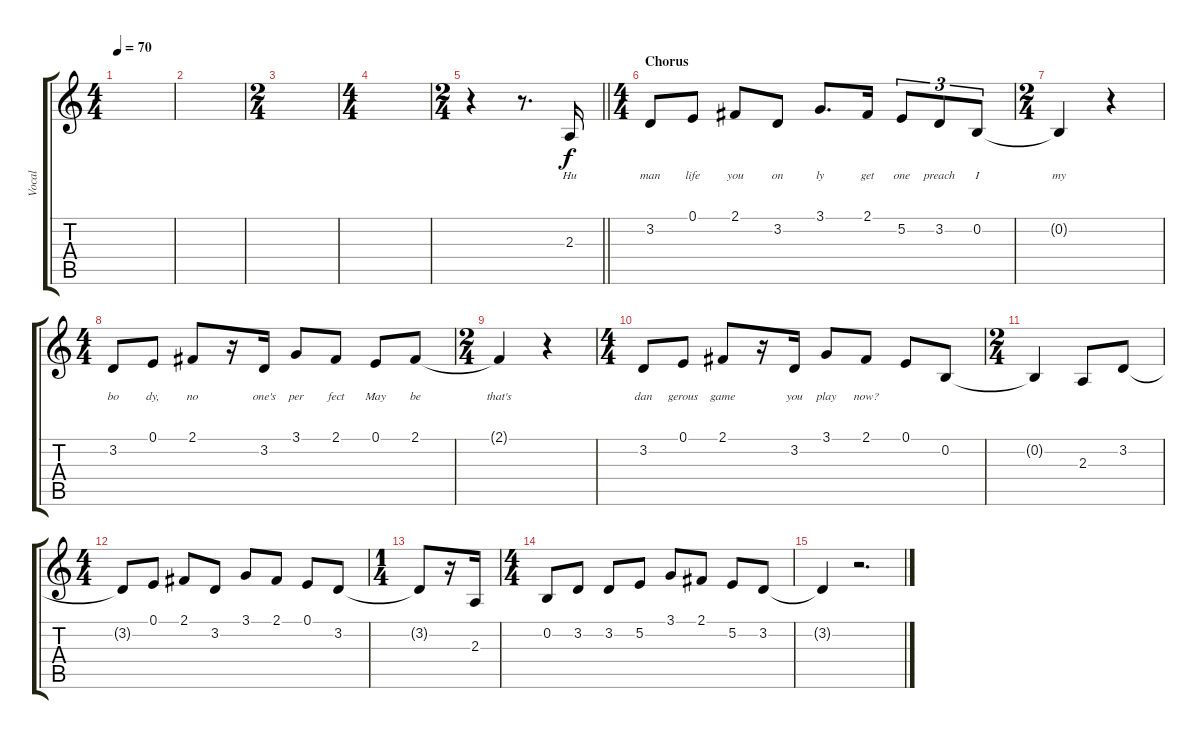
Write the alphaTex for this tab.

\track ("Vocal" "Vocal") {instrument acousticgrandpiano}
\staff {score tabs}
\tuning (E4 B3 G3 D3 A2 E2) {hide}
\ts (4 4)
\tempo 70
\clef g2
\ks c
|
|
\ts (2 4)
|
\ts (4 4)
|
\ts (2 4)
\barLineRight lightlight
r.4 r.8{d} 2.3.16{lyrics (0 "Hu") lyrics (1 "") lyrics (2 "") lyrics (3 "") lyrics (4 "")} |
\ts (4 4)
\section ("" "Chorus")
3.2.8{lyrics (0 "man") lyrics (1 "") lyrics (2 "") lyrics (3 "") lyrics (4 "")} 0.1.8{lyrics (0 "life") lyrics (1 "") lyrics (2 "") lyrics (3 "") lyrics (4 "")} 2.1.8{lyrics (0 "you") lyrics (1 "") lyrics (2 "") lyrics (3 "") lyrics (4 "")} 3.2.8{lyrics (0 "on") lyrics (1 "") lyrics (2 "") lyrics (3 "") lyrics (4 "")} 3.1.8{d lyrics (0 "ly") lyrics (1 "") lyrics (2 "") lyrics (3 "") lyrics (4 "")} 2.1.16{lyrics (0 "get") lyrics (1 "") lyrics (2 "") lyrics (3 "") lyrics (4 "")} 5.2.8{tu (3 2) lyrics (0 "one") lyrics (1 "") lyrics (2 "") lyrics (3 "") lyrics (4 "")} 3.2.8{tu (3 2) lyrics (0 "preach") lyrics (1 "") lyrics (2 "") lyrics (3 "") lyrics (4 "")} 0.2.8{tu (3 2) lyrics (0 "I") lyrics (1 "") lyrics (2 "") lyrics (3 "") lyrics (4 "")} |
\ts (2 4)
0.2{t}.4{lyrics (0 "my") lyrics (1 "") lyrics (2 "") lyrics (3 "") lyrics (4 "")} r.4 |
\ts (4 4)
3.2.8{lyrics (0 "bo") lyrics (1 "") lyrics (2 "") lyrics (3 "") lyrics (4 "")} 0.1.8{lyrics (0 "dy,") lyrics (1 "") lyrics (2 "") lyrics (3 "") lyrics (4 "")} 2.1.8{lyrics (0 "no") lyrics (1 "") lyrics (2 "") lyrics (3 "") lyrics (4 "")} r.16 3.2.16{lyrics (0 "one's") lyrics (1 "") lyrics (2 "") lyrics (3 "") lyrics (4 "")} 3.1.8{lyrics (0 "per") lyrics (1 "") lyrics (2 "") lyrics (3 "") lyrics (4 "")} 2.1.8{lyrics (0 "fect") lyrics (1 "") lyrics (2 "") lyrics (3 "") lyrics (4 "")} 0.1.8{lyrics (0 "May") lyrics (1 "") lyrics (2 "") lyrics (3 "") lyrics (4 "")} 2.1.8{lyrics (0 "be") lyrics (1 "") lyrics (2 "") lyrics (3 "") lyrics (4 "")} |
\ts (2 4)
2.1{t}.4{lyrics (0 "that's") lyrics (1 "") lyrics (2 "") lyrics (3 "") lyrics (4 "")} r.4 |
\ts (4 4)
3.2.8{lyrics (0 "dan") lyrics (1 "") lyrics (2 "") lyrics (3 "") lyrics (4 "")} 0.1.8{lyrics (0 "gerous") lyrics (1 "") lyrics (2 "") lyrics (3 "") lyrics (4 "")} 2.1.8{lyrics (0 "game") lyrics (1 "") lyrics (2 "") lyrics (3 "") lyrics (4 "")} r.16 3.2.16{lyrics (0 "you") lyrics (1 "") lyrics (2 "") lyrics (3 "") lyrics (4 "")} 3.1.8{lyrics (0 "play") lyrics (1 "") lyrics (2 "") lyrics (3 "") lyrics (4 "")} 2.1.8{lyrics (0 "now?") lyrics (1 "") lyrics (2 "") lyrics (3 "") lyrics (4 "")} 0.1.8 0.2.8 |
\ts (2 4)
0.2{t}.4 2.3.8 3.2.8 |
\ts (4 4)
3.2{t}.8 0.1.8 2.1.8 3.2.8 3.1.8 2.1.8 0.1.8 3.2.8 |
\ts (1 4)
3.2{t}.8 r.16 2.3.16 |
\ts (4 4)
0.2.8 3.2.8 3.2.8 5.2.8 3.1.8 2.1.8 5.2.8 3.2.8 |
3.2{t}.4 r.2{d}
